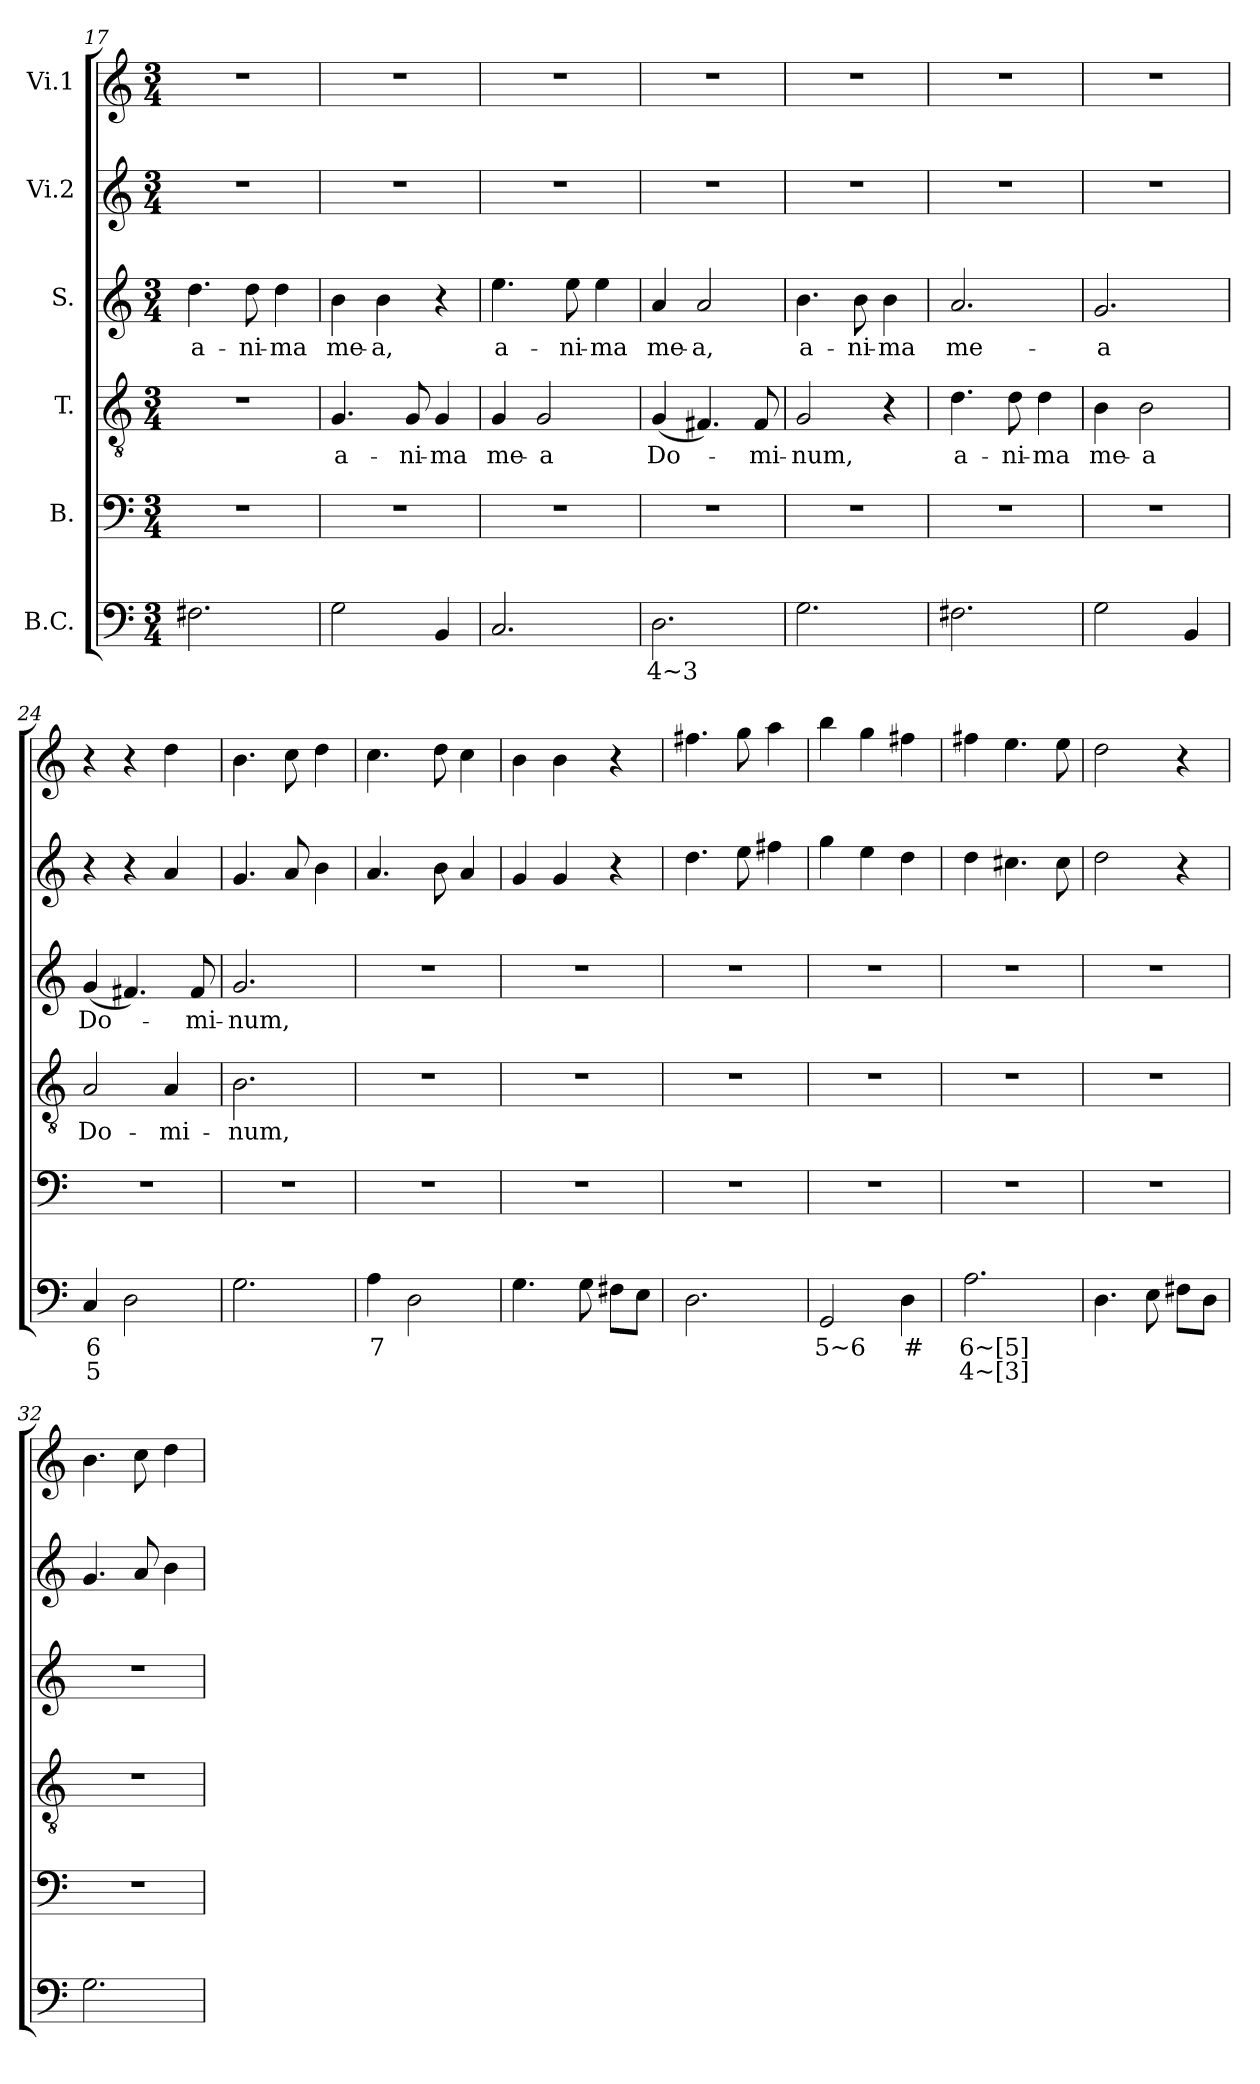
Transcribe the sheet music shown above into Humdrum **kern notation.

**kern	**text	**text	**kern	**kern	**text	**kern	**text	**kern	**kern
*part6	*part6	*part6	*part5	*part4	*part4	*part3	*part3	*part2	*part1
*staff6	*staff6	*staff6	*staff5	*staff4	*staff4	*staff3	*staff3	*staff2	*staff1
*I"B.C.	*	*	*I"B.	*I"T.	*	*I"S.	*	*I"Vi.2	*I"Vi.1
*clefF4	*	*	*clefF4	*clefGv2	*	*clefG2	*	*clefG2	*clefG2
*k[]	*	*	*k[]	*k[]	*	*k[]	*	*k[]	*k[]
*C:	*	*	*C:	*C:	*	*C:	*	*C:	*C:
*M3/4	*	*	*M3/4	*M3/4	*	*M3/4	*	*M3/4	*M3/4
=17	=17	=17	=17	=17	=17	=17	=17	=17	=17
!	!	!	!	!	!	!	!LO:LY:b	!	!
2.F#X\	.	.	2.r	2.r	.	4.dd\	a-	2.r	2.r
!	!	!	!	!	!	!	!LO:LY:b	!	!
.	.	.	.	.	.	8dd\	-ni-	.	.
!	!	!	!	!	!	!	!LO:LY:b	!	!
.	.	.	.	.	.	4dd\	-ma	.	.
=18	=18	=18	=18	=18	=18	=18	=18	=18	=18
!	!	!	!	!	!LO:LY:b	!	!LO:LY:b	!	!
2G\	.	.	2.r	4.G/	a-	4b\	me-	2.r	2.r
!	!	!	!	!	!	!	!LO:LY:b	!	!
.	.	.	.	.	.	4b\	-a,	.	.
!	!	!	!	!	!LO:LY:b	!	!	!	!
.	.	.	.	8G/	-ni-	.	.	.	.
!	!	!	!	!	!LO:LY:b	!	!	!	!
4BB/	.	.	.	4G/	-ma	4r	.	.	.
=19	=19	=19	=19	=19	=19	=19	=19	=19	=19
!	!	!	!	!	!LO:LY:b	!	!LO:LY:b	!	!
2.C/	.	.	2.r	4G/	me-	4.ee\	a-	2.r	2.r
!	!	!	!	!	!LO:LY:b	!	!	!	!
.	.	.	.	2G/	-a	.	.	.	.
!	!	!	!	!	!	!	!LO:LY:b	!	!
.	.	.	.	.	.	8ee\	-ni-	.	.
!	!	!	!	!	!	!	!LO:LY:b	!	!
.	.	.	.	.	.	4ee\	-ma	.	.
=20	=20	=20	=20	=20	=20	=20	=20	=20	=20
!	!LO:LY:b	!	!	!	!LO:LY:b	!	!LO:LY:b	!	!
2.D\	4~3	.	2.r	(<4G/	Do-	4a/	me-	2.r	2.r
!	!	!	!	!	!	!	!LO:LY:b	!	!
.	.	.	.	4.F#X/)	.	2a/	-a,	.	.
!	!	!	!	!	!LO:LY:b	!	!	!	!
.	.	.	.	8F#/	-mi-	.	.	.	.
=21	=21	=21	=21	=21	=21	=21	=21	=21	=21
!	!	!	!	!	!LO:LY:b	!	!LO:LY:b	!	!
2.G\	.	.	2.r	2G/	-num,	4.b\	a-	2.r	2.r
!	!	!	!	!	!	!	!LO:LY:b	!	!
.	.	.	.	.	.	8b\	-ni-	.	.
!	!	!	!	!	!	!	!LO:LY:b	!	!
.	.	.	.	4r	.	4b\	-ma	.	.
=22	=22	=22	=22	=22	=22	=22	=22	=22	=22
!	!	!	!	!	!LO:LY:b	!	!LO:LY:b	!	!
2.F#X\	.	.	2.r	4.d\	a-	2.a/	me-	2.r	2.r
!	!	!	!	!	!LO:LY:b	!	!	!	!
.	.	.	.	8d\	-ni-	.	.	.	.
!	!	!	!	!	!LO:LY:b	!	!	!	!
.	.	.	.	4d\	-ma	.	.	.	.
=23	=23	=23	=23	=23	=23	=23	=23	=23	=23
!	!	!	!	!	!LO:LY:b	!	!LO:LY:b	!	!
2G\	.	.	2.r	4B\	me-	2.g/	-a	2.r	2.r
!	!	!	!	!	!LO:LY:b	!	!	!	!
.	.	.	.	2B\	-a	.	.	.	.
4BB/	.	.	.	.	.	.	.	.	.
!!LO:PB:g=z
=24	=24	=24	=24	=24	=24	=24	=24	=24	=24
!	!LO:LY:b	!LO:LY:b	!	!	!LO:LY:b	!	!LO:LY:b	!	!
4C/	6	5	2.r	2A/	Do-	(<4g/	Do-	4r	4r
2D\	.	.	.	.	.	4.f#X/)	.	4r	4r
!	!	!	!	!	!LO:LY:b	!	!	!	!
.	.	.	.	4A/	-mi-	.	.	4a/	4dd\
!	!	!	!	!	!	!	!LO:LY:b	!	!
.	.	.	.	.	.	8f#/	-mi-	.	.
=25	=25	=25	=25	=25	=25	=25	=25	=25	=25
!	!	!	!	!	!LO:LY:b	!	!LO:LY:b	!	!
2.G\	.	.	2.r	2.B\	-num,	2.g/	-num,	4.g/	4.b\
.	.	.	.	.	.	.	.	8a/	8cc\
.	.	.	.	.	.	.	.	4b\	4dd\
=26	=26	=26	=26	=26	=26	=26	=26	=26	=26
!	!LO:LY:b	!	!	!	!	!	!	!	!
4A\	7	.	2.r	2.r	.	2.r	.	4.a/	4.cc\
2D\	.	.	.	.	.	.	.	.	.
.	.	.	.	.	.	.	.	8b\	8dd\
.	.	.	.	.	.	.	.	4a/	4cc\
=27	=27	=27	=27	=27	=27	=27	=27	=27	=27
4.G\	.	.	2.r	2.r	.	2.r	.	4g/	4b\
.	.	.	.	.	.	.	.	4g/	4b\
8G\	.	.	.	.	.	.	.	.	.
8F#X\L	.	.	.	.	.	.	.	4r	4r
8E\J	.	.	.	.	.	.	.	.	.
=28	=28	=28	=28	=28	=28	=28	=28	=28	=28
2.D\	.	.	2.r	2.r	.	2.r	.	4.dd\	4.ff#X\
.	.	.	.	.	.	.	.	8ee\	8gg\
.	.	.	.	.	.	.	.	4ff#X\	4aa\
=29	=29	=29	=29	=29	=29	=29	=29	=29	=29
!	!LO:LY:b	!	!	!	!	!	!	!	!
2GG/	5~6	.	2.r	2.r	.	2.r	.	4gg\	4bb\
.	.	.	.	.	.	.	.	4ee\	4gg\
!	!LO:LY:b	!	!	!	!	!	!	!	!
4D\	#	.	.	.	.	.	.	4dd\	4ff#X\
=30	=30	=30	=30	=30	=30	=30	=30	=30	=30
!	!LO:LY:b	!LO:LY:b	!	!	!	!	!	!	!
2.A\	6~[5]	4~[3]	2.r	2.r	.	2.r	.	4dd\	4ff#X\
.	.	.	.	.	.	.	.	4.cc#X\	4.ee\
.	.	.	.	.	.	.	.	8cc#\	8ee\
=31	=31	=31	=31	=31	=31	=31	=31	=31	=31
4.D\	.	.	2.r	2.r	.	2.r	.	2dd\	2dd\
8E\	.	.	.	.	.	.	.	.	.
8F#X\L	.	.	.	.	.	.	.	4r	4r
8D\J	.	.	.	.	.	.	.	.	.
=32	=32	=32	=32	=32	=32	=32	=32	=32	=32
2.G\	.	.	2.r	2.r	.	2.r	.	4.g/	4.b\
.	.	.	.	.	.	.	.	8a/	8cc\
.	.	.	.	.	.	.	.	4b\	4dd\
=	=	=	=	=	=	=	=	=	=
*-	*-	*-	*-	*-	*-	*-	*-	*-	*-
